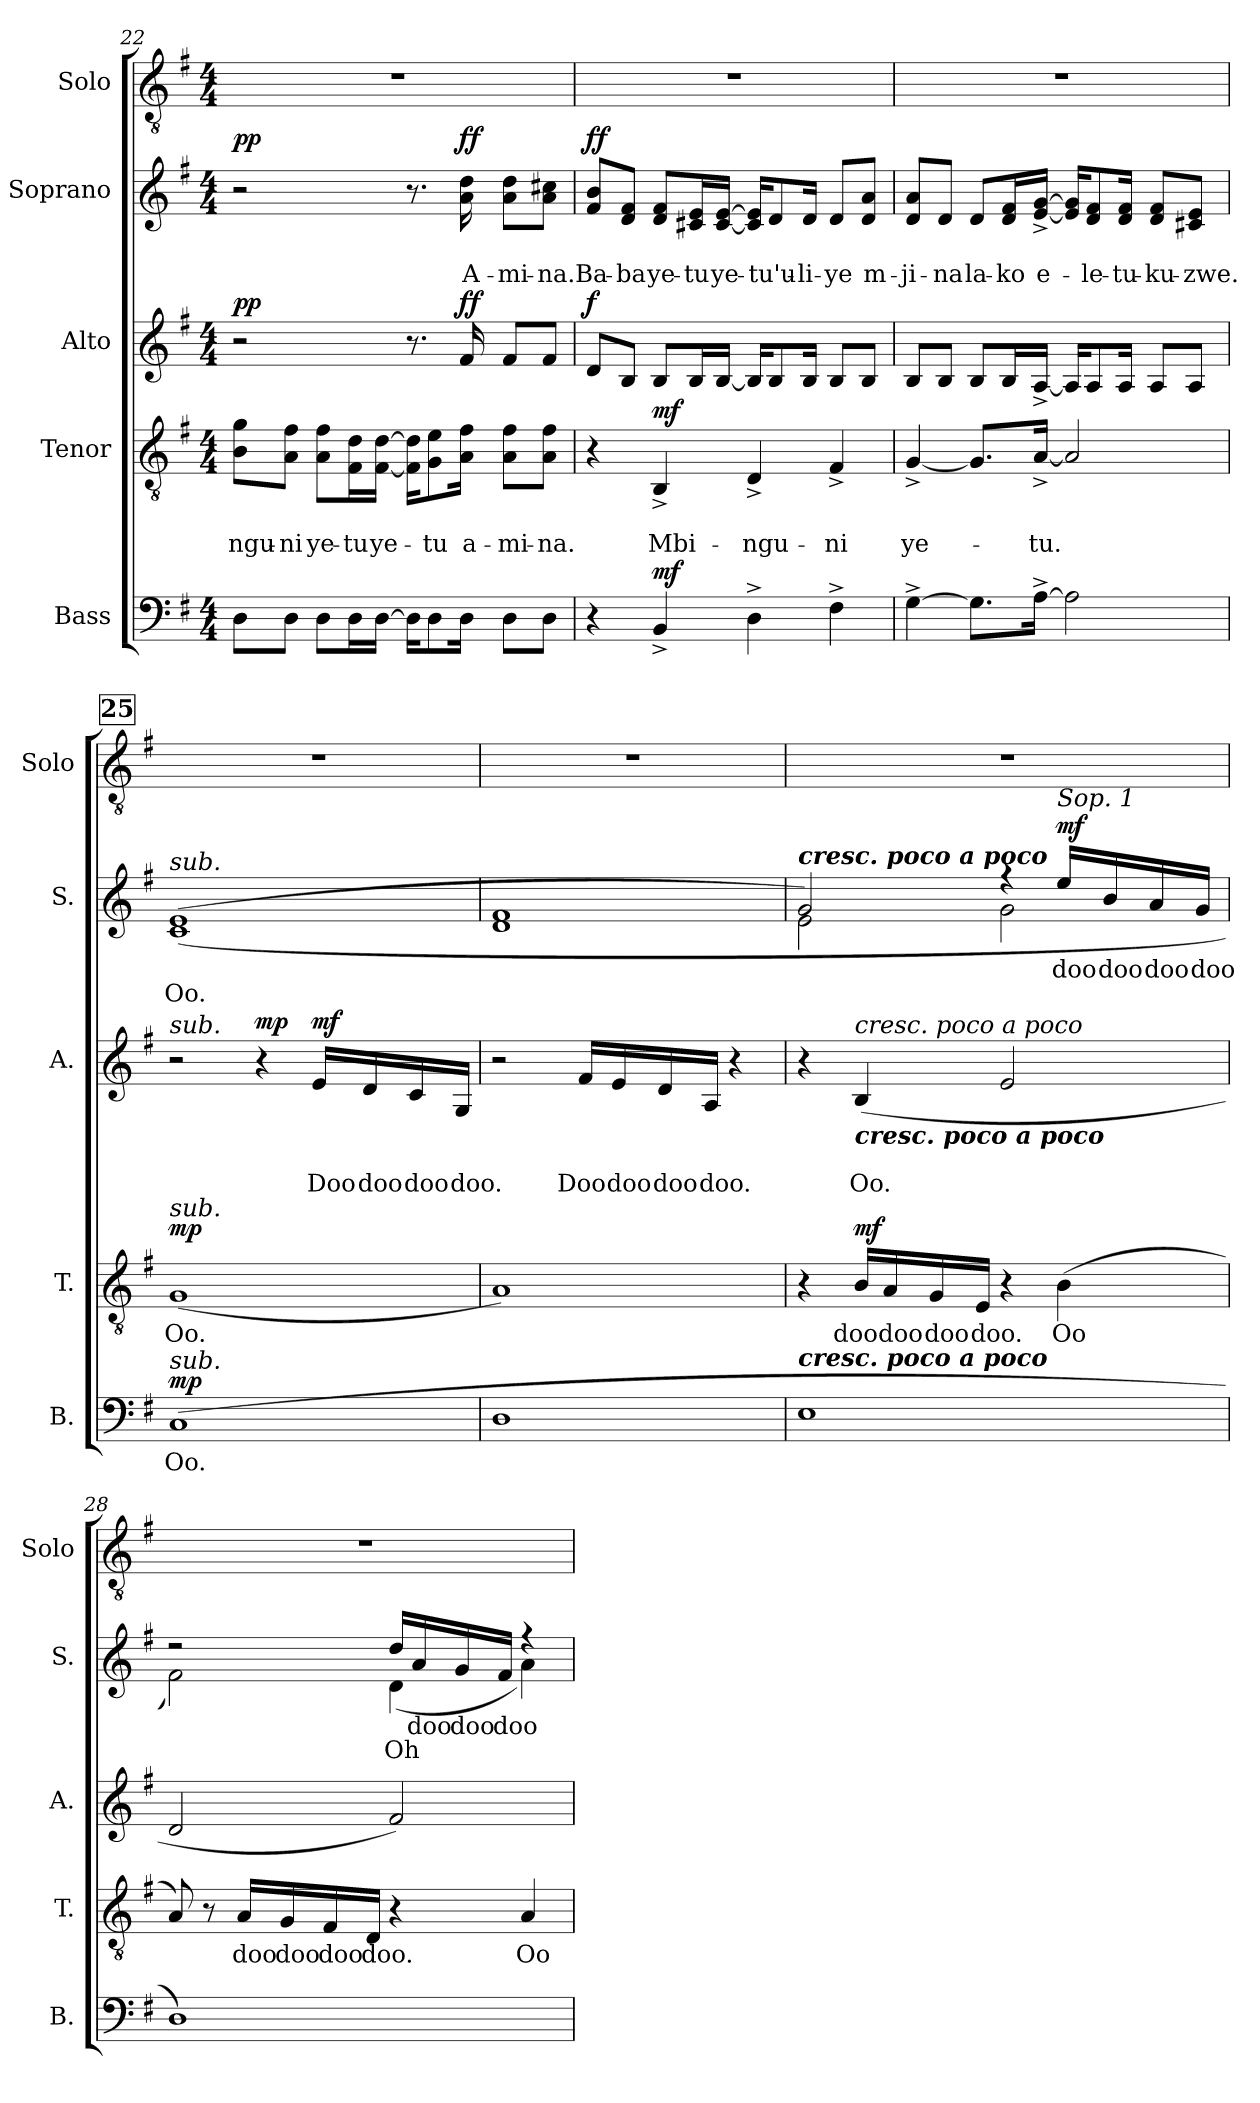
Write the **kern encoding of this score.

**kern	**text	**dynam	**kern	**text	**text	**dynam	**kern	**text	**text	**dynam	**kern	**text	**text	**dynam	**kern
*part5	*part5	*part5	*part4	*part4	*part4	*part4	*part3	*part3	*part3	*part3	*part2	*part2	*part2	*part2	*part1
*staff5	*staff5	*staff5	*staff4	*staff4	*staff4	*staff4	*staff3	*staff3	*staff3	*staff3	*staff2	*staff2	*staff2	*staff2	*staff1
*I"Bass	*	*	*I"Tenor	*	*	*	*I"Alto	*	*	*	*I"Soprano	*	*	*	*I"Solo
*I'B.	*	*	*I'T.	*	*	*	*I'A.	*	*	*	*I'S.	*	*	*	*I'Solo
*clefF4	*	*	*clefGv2	*	*	*	*clefG2	*	*	*	*clefG2	*	*	*	*clefGv2
*k[f#]	*	*	*k[f#]	*	*	*	*k[f#]	*	*	*	*k[f#]	*	*	*	*k[f#]
*M4/4	*	*	*M4/4	*	*	*	*M4/4	*	*	*	*M4/4	*	*	*	*M4/4
=22	=22	=22	=22	=22	=22	=22	=22	=22	=22	=22	=22	=22	=22	=22	=22
!	!	!	!	!	!	!	!	!	!	!LO:DY:b	!	!	!	!LO:DY:b	!
8D\L	.	.	8B\ 8g\L	.	-ngu-	.	2r	.	.	pp	2r	.	.	pp	1r
8D\J	.	.	8A\ 8f#\J	.	-ni	.	.	.	.	.	.	.	.	.	.
8D\L	.	.	8A\ 8f#\L	.	ye-	.	.	.	.	.	.	.	.	.	.
16D\L	.	.	16F#\ 16d\L	.	-tu	.	.	.	.	.	.	.	.	.	.
[16D\JJ	.	.	[16F#\ [16d\JJ	.	ye-	.	.	.	.	.	.	.	.	.	.
16D\KL]	.	.	16F#\] 16d\]KL	.	.	.	8.r	.	.	.	8.r	.	.	.	.
8D\	.	.	8G\ 8e\	.	-tu	.	.	.	.	.	.	.	.	.	.
!	!	!	!	!	!	!	!	!	!	!LO:DY:a	!	!	!	!LO:DY:a	!
16D\Jk	.	.	16A\ 16f#\Jk	.	a-	.	16f#/	.	.	ff	16a\ 16dd\	.	A-	ff	.
8D\L	.	.	8A\ 8f#\L	.	-mi-	.	8f#/L	.	.	.	8a\ 8dd\L	.	-mi-	.	.
8D\J	.	.	8A\ 8f#\J	.	-na.	.	8f#/J	.	.	.	8a\ 8cc#X\J	.	-na.	.	.
!!LO:LB:g=z
=23	=23	=23	=23	=23	=23	=23	=23	=23	=23	=23	=23	=23	=23	=23	=23
!	!	!	!	!	!	!	!	!	!	!LO:DY:b	!	!	!	!LO:DY:b	!
!	!	!	!	!	!	!	!	!	!	!	!	!	!	!LO:DY:n=1:b	!
4r	.	.	4r	.	.	.	8d/L	.	.	f	8f#/ 8b/L	.	Ba-	f f	1r
.	.	.	.	.	.	.	8B/J	.	.	.	8d/ 8f#/J	.	-ba	.	.
!	!	!LO:DY:b	!	!	!	!LO:DY:b	!	!	!	!	!	!	!	!	!
4BB^/	.	mf	4BB^/	.	Mbi-	mf	8B/L	.	.	.	8d/ 8f#/L	.	ye-	.	.
.	.	.	.	.	.	.	16B/L	.	.	.	16c#X/ 16e/L	.	-tu	.	.
.	.	.	.	.	.	.	[16B/JJ	.	.	.	[16c#/ [16e/JJ	.	ye-	.	.
4D^\	.	.	4D^/	.	-ngu-	.	16B/KL]	.	.	.	16c#/] 16e/]KL	.	.	.	.
.	.	.	.	.	.	.	8B/	.	.	.	8d/	.	-tu'u-	.	.
.	.	.	.	.	.	.	16B/Jk	.	.	.	16d/Jk	.	-li-	.	.
4F#^\	.	.	4F#^/	.	-ni	.	8B/L	.	.	.	8d/L	.	-ye	.	.
.	.	.	.	.	.	.	8B/J	.	.	.	8d/ 8a/J	.	m-	.	.
=24	=24	=24	=24	=24	=24	=24	=24	=24	=24	=24	=24	=24	=24	=24	=24
[4G^\	.	.	[4G^/	.	ye-	.	8B/L	.	.	.	8d/ 8a/L	.	-ji-	.	1r
.	.	.	.	.	.	.	8B/J	.	.	.	8d/J	.	-na	.	.
8.G\L]	.	.	8.G/L]	.	.	.	8B/L	.	.	.	8d/L	.	la-	.	.
.	.	.	.	.	.	.	16B/L	.	.	.	16d/ 16f#/L	.	-ko	.	.
[16A^\Jk	.	.	[16A^/Jk	.	-tu.	.	[16A^/JJ	.	.	.	[16e/^ [16g/^JJ	.	e-	.	.
2A\]	.	.	2A/]	.	.	.	16A/KL]	.	.	.	16e/] 16g/]KL	.	.	.	.
.	.	.	.	.	.	.	8A/	.	.	.	8d/ 8f#/	.	-le-	.	.
.	.	.	.	.	.	.	16A/Jk	.	.	.	16d/ 16f#/Jk	.	-tu-	.	.
.	.	.	.	.	.	.	8A/L	.	.	.	8d/ 8f#/L	.	-ku-	.	.
.	.	.	.	.	.	.	8A/J	.	.	.	8c#X/ 8e/J	.	-zwe.	.	.
!!LO:PB:g=z
!!LO:REH:place=s1:a:B:fs=14:t=25
=25	=25	=25	=25	=25	=25	=25	=25	=25	=25	=25	=25	=25	=25	=25	=25
*	*	*	*	*	*	*	*	*	*	*	*^	*	*	*	*
!	!	!	!	!	!	!	!	!	!	!	!LO:TX:a:i:t=sub.	!	!	!	!	!
!	!	!	!	!	!	!	!LO:TX:a:i:t=sub.	!	!	!	!	!	!	!	!	!
!	!	!	!LO:TX:a:i:t=sub.	!	!	!	!	!	!	!	!	!	!	!	!	!
!LO:TX:a:i:t=sub.	!	!	!	!	!	!	!	!	!	!	!	!	!	!	!	!
!	!	!LO:DY:b	!	!	!	!LO:DY:b	!	!	!	!	!	!	!	!	!LO:DY:b	!
!	!	!	!	!	!	!	!	!	!	!	!	!	!	!	!LO:DY:n=1:b	!
(1C	Oo.	mp	(1G	Oo.	.	mp	2r	.	.	.	(1e	(1c	.	Oo.	mp mp	1r
!	!	!	!	!	!	!	!	!	!	!LO:DY:b	!	!	!	!	!	!
.	.	.	.	.	.	.	4r	.	.	mp	.	.	.	.	.	.
!	!	!	!	!	!	!	!	!	!	!LO:DY:b	!	!	!	!	!	!
.	.	.	.	.	.	.	16e/LL	.	Doo	mf	.	.	.	.	.	.
.	.	.	.	.	.	.	16d/	.	doo	.	.	.	.	.	.	.
.	.	.	.	.	.	.	16c/	.	doo	.	.	.	.	.	.	.
.	.	.	.	.	.	.	16G/JJ	.	doo.	.	.	.	.	.	.	.
=26	=26	=26	=26	=26	=26	=26	=26	=26	=26	=26	=26	=26	=26	=26	=26	=26
1D	.	.	1A)	.	.	.	2r	.	.	.	1f#	1d	.	.	.	1r
.	.	.	.	.	.	.	16f#/LL	.	Doo	.	.	.	.	.	.	.
.	.	.	.	.	.	.	16e/	.	doo	.	.	.	.	.	.	.
.	.	.	.	.	.	.	16d/	.	doo	.	.	.	.	.	.	.
.	.	.	.	.	.	.	16A/JJ	.	doo.	.	.	.	.	.	.	.
.	.	.	.	.	.	.	4r	.	.	.	.	.	.	.	.	.
!!LO:LB:g=z
=27	=27	=27	=27	=27	=27	=27	=27	=27	=27	=27	=27	=27	=27	=27	=27	=27
!	!	!	!	!	!	!	!	!	!	!	!LO:TX:a:Bi:t=cresc. poco a poco	!	!	!	!	!
!LO:TX:a:Bi:t=cresc. poco a poco	!	!	!	!	!	!	!	!	!	!	!	!	!	!	!	!
1E	.	.	4r	.	.	.	4r	.	.	.	2g/)	2e\	.	.	.	1r
!	!	!	!	!	!	!	!LO:TX:b:Bi:t=cresc. poco a poco	!	!	!	!	!	!	!	!	!
!	!	!	!	!	!	!	!LO:TX:a:i:t=cresc. poco a poco	!	!	!	!	!	!	!	!	!
!	!	!	!	!	!	!LO:DY:b	!	!	!	!	!	!	!	!	!	!
.	.	.	16B/LL	doo	.	mf	(4B/	.	Oo.	.	.	.	.	.	.	.
.	.	.	16A/	doo	.	.	.	.	.	.	.	.	.	.	.	.
.	.	.	16G/	doo	.	.	.	.	.	.	.	.	.	.	.	.
.	.	.	16E/JJ	doo.	.	.	.	.	.	.	.	.	.	.	.	.
.	.	.	4r	.	.	.	2e/	.	.	.	4r	2g\	.	.	.	.
!	!	!	!	!	!	!	!	!	!	!	!LO:TX:a:i:t=Sop. 1	!	!	!	!	!
!	!	!	!	!	!	!	!	!	!	!	!	!	!	!	!LO:DY:b	!
.	.	.	(4B\	Oo	.	.	.	.	.	.	16ee/LL	.	doo	.	mf	.
.	.	.	.	.	.	.	.	.	.	.	16b/	.	doo	.	.	.
.	.	.	.	.	.	.	.	.	.	.	16a/	.	doo	.	.	.
.	.	.	.	.	.	.	.	.	.	.	16g/JJ	.	doo	.	.	.
=28	=28	=28	=28	=28	=28	=28	=28	=28	=28	=28	=28	=28	=28	=28	=28	=28
1D)	.	.	8A/)	.	.	.	2d/	.	.	.	2r	2f#\)	.	.	.	1r
.	.	.	8r	.	.	.	.	.	.	.	.	.	.	.	.	.
.	.	.	16A/LL	doo	.	.	.	.	.	.	.	.	.	.	.	.
.	.	.	16G/	doo	.	.	.	.	.	.	.	.	.	.	.	.
.	.	.	16F#/	doo	.	.	.	.	.	.	.	.	.	.	.	.
.	.	.	16D/JJ	doo.	.	.	.	.	.	.	.	.	.	.	.	.
.	.	.	4r	.	.	.	2f#/)	.	.	.	16dd/LL	(4d\	.	Oh	.	.
.	.	.	.	.	.	.	.	.	.	.	16a/	.	doo	.	.	.
.	.	.	.	.	.	.	.	.	.	.	16g/	.	doo	.	.	.
.	.	.	.	.	.	.	.	.	.	.	16f#/JJ	.	doo	.	.	.
.	.	.	4A/	Oo	.	.	.	.	.	.	4r	4a\)	.	.	.	.
*	*	*	*	*	*	*	*	*	*	*	*v	*v	*	*	*	*
=	=	=	=	=	=	=	=	=	=	=	=	=	=	=	=
*-	*-	*-	*-	*-	*-	*-	*-	*-	*-	*-	*-	*-	*-	*-	*-
